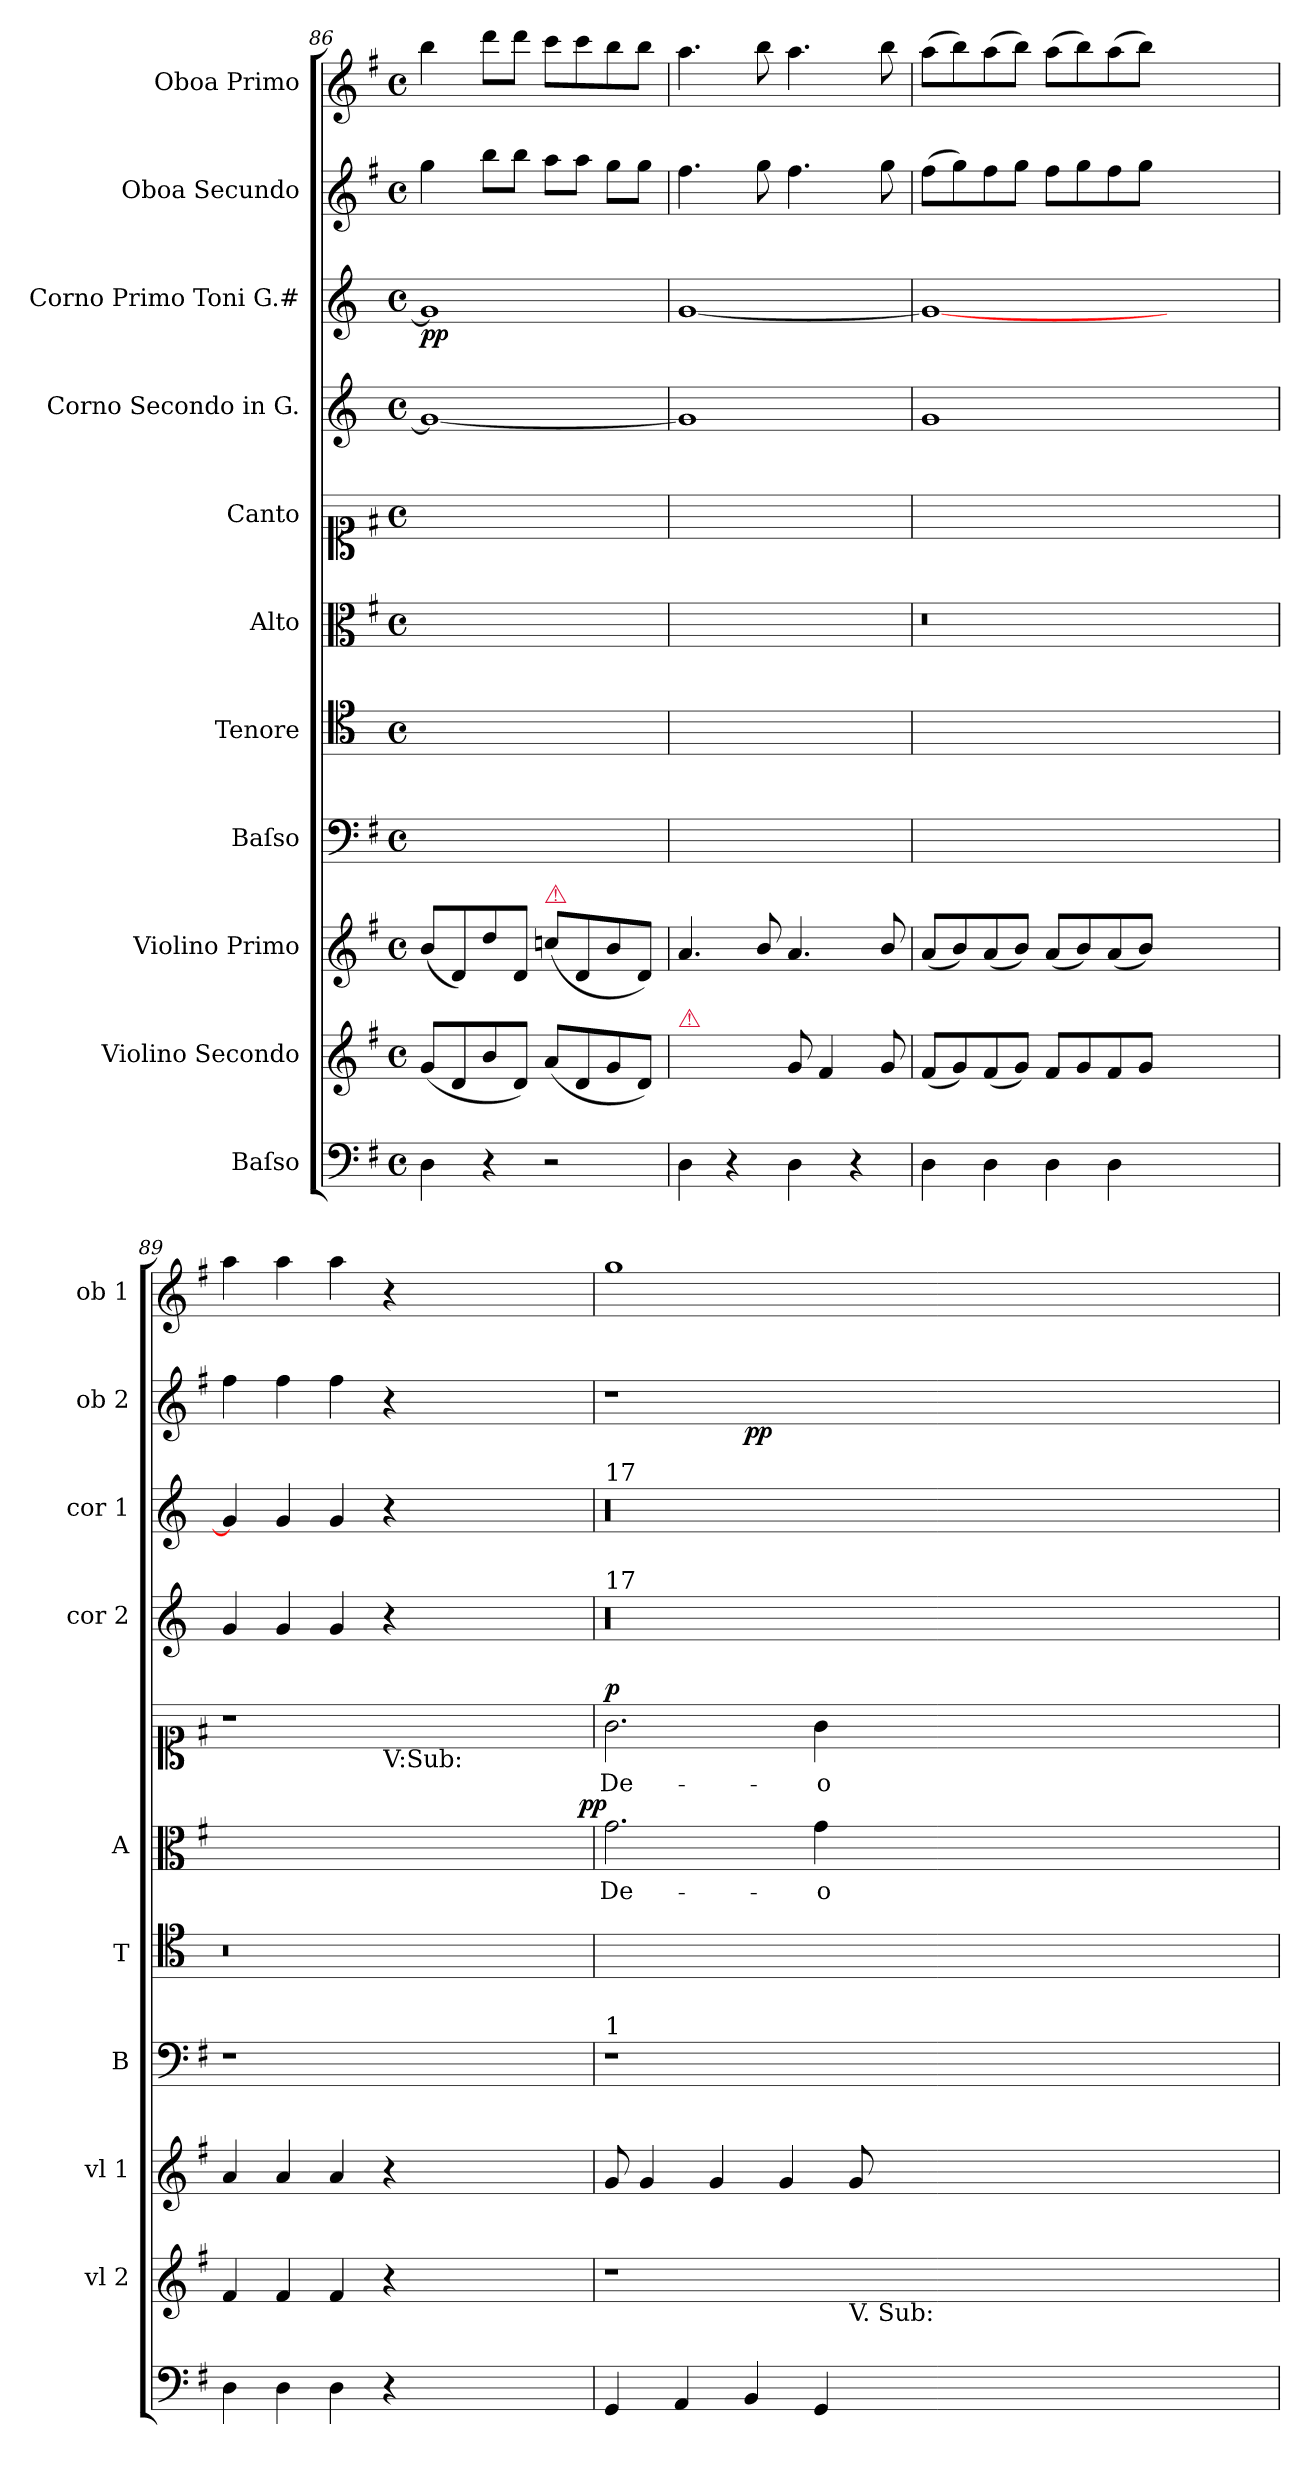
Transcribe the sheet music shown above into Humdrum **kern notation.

**kern	**kern	**kern	**dynam	**kern	**kern	**kern	**text	**dynam	**kern	**text	**dynam	**kern	**kern	**dynam	**kern	**dynam	**kern	**dynam
*part11	*part10	*part9	*part9	*part8	*part7	*part6	*part6	*part6	*part5	*part5	*part5	*part4	*part3	*part3	*part2	*part2	*part1	*part1
*staff11	*staff10	*staff9	*staff9	*staff8	*staff7	*staff6	*staff6	*staff6	*staff5	*staff5	*staff5	*staff4	*staff3	*staff3	*staff2	*staff2	*staff1	*staff1
*I"Baſso	*I"Violino Secondo	*I"Violino Primo	*	*I"Baſso	*I"Tenore	*I"Alto	*	*	*I"Canto	*	*	*I"Corno Secondo in G.	*I"Corno Primo Toni G.#	*	*I"Oboa Secundo	*	*I"Oboa Primo	*
*	*I'vl 2	*I'vl 1	*	*I'B	*I'T	*I'A	*	*	*	*	*	*I'cor 2	*I'cor 1	*	*I'ob 2	*	*I'ob 1	*
*clefF4	*clefG2	*clefG2	*	*clefF4	*clefC4	*clefC3	*	*	*clefC1	*	*	*clefG2	*clefG2	*	*clefG2	*	*clefG2	*
*	*	*	*	*	*	*	*	*	*	*	*	*ITrd3c5	*ITrd3c5	*	*	*	*	*
*k[f#]	*k[f#]	*k[f#]	*	*k[f#]	*k[]	*k[f#]	*	*	*k[f#]	*	*	*k[f#]	*k[f#]	*	*k[f#]	*	*k[f#]	*
*M4/4	*M4/4	*M4/4	*	*M4/4	*M4/4	*M4/4	*	*	*M4/4	*	*	*M4/4	*M4/4	*	*M4/4	*	*M4/4	*
*met(c)	*met(c)	*met(c)	*	*met(c)	*met(c)	*met(c)	*	*	*met(c)	*	*	*met(c)	*met(c)	*	*met(c)	*	*met(c)	*
=86	=86	=86	=86	=86	=86	=86	=86	=86	=86	=86	=86	=86	=86	=86	=86	=86	=86	=86
4D\	(8g/L	(8b/L	.	1ryy	1ryy	1ryy	.	.	1ryy	.	.	1d_	1d]	pp	4gg\	.	4bb\	.
.	8d/	8d/)	.	.	.	.	.	.	.	.	.	.	.	.	.	.	.	.
4r	8b/	8dd/	.	.	.	.	.	.	.	.	.	.	.	.	8bb\L	.	8ddd\L	.
.	8d/J)	8d/J	.	.	.	.	.	.	.	.	.	.	.	.	8bb\J	.	8ddd\J	.
!	!	!LO:TX:a:color=crimson:t=⚠	!	!	!	!	!	!	!	!	!	!	!	!	!	!	!	!
2r	(8a/L	(>8ccn\L	.	.	.	.	.	.	.	.	.	.	.	.	8aa\L	.	8ccc\L	.
.	8d/	8d/	.	.	.	.	.	.	.	.	.	.	.	.	8aa\J	.	8ccc\	.
.	8g/	8b\	.	.	.	.	.	.	.	.	.	.	.	.	8gg\L	.	8bb\	.
.	8d/J)	8d/J)	.	.	.	.	.	.	.	.	.	.	.	.	8gg\J	.	8bb\J	.
=87	=87	=87	=87	=87	=87	=87	=87	=87	=87	=87	=87	=87	=87	=87	=87	=87	=87	=87
!	!LO:TX:a:color=crimson:t=⚠	!	!	!	!	!	!	!	!	!	!	!	!	!	!	!	!	!
4D\	2ryy	4.a/	.	1ryy	1ryy	1ryy	.	.	1ryy	.	.	1d]	[1d	.	4.ff#\	.	4.aa\	.
4r	.	.	.	.	.	.	.	.	.	.	.	.	.	.	.	.	.	.
.	.	8b/	.	.	.	.	.	.	.	.	.	.	.	.	8gg\	.	8bb\	.
4D\	8g/	4.a/	.	.	.	.	.	.	.	.	.	.	.	.	4.ff#\	.	4.aa\	.
.	4f#/	.	.	.	.	.	.	.	.	.	.	.	.	.	.	.	.	.
4r	.	.	.	.	.	.	.	.	.	.	.	.	.	.	.	.	.	.
.	8g/	8b/	.	.	.	.	.	.	.	.	.	.	.	.	8gg\	.	8bb\	.
=88	=88	=88	=88	=88	=88	=88	=88	=88	=88	=88	=88	=88	=88	=88	=88	=88	=88	=88
4D\	(8f#/L	(8a/L	.	0ryy	0ryy	0r	.	.	0ryy	.	.	1d	1d_	.	(8ff#\L	.	(8aa\L	.
.	8g/)	8b/)	.	.	.	.	.	.	.	.	.	.	.	.	8gg\)	.	8bb\)	.
4D\	(8f#/	(8a/	.	.	.	.	.	.	.	.	.	.	.	.	8ff#\	.	(8aa\	.
.	8g/J)	8b/J)	.	.	.	.	.	.	.	.	.	.	.	.	8gg\J	.	8bb\J)	.
4D\	8f#/L	(8a/L	.	.	.	.	.	.	.	.	.	.	.	.	8ff#\L	.	(8aa\L	.
.	8g/	8b/)	.	.	.	.	.	.	.	.	.	.	.	.	8gg\	.	8bb\)	.
4D\	8f#/	(8a/	.	.	.	.	.	.	.	.	.	.	.	.	8ff#\	.	(8aa\	.
.	8g/J	8b/J)	.	.	.	.	.	.	.	.	.	.	.	.	8gg\J	.	8bb\J)	.
1ryy	1ryy	1ryy	.	.	.	.	.	.	.	.	.	1ryy	1ryy	.	1ryy	.	1ryy	.
=89	=89	=89	=89	=89	=89	=89	=89	=89	=89	=89	=89	=89	=89	=89	=89	=89	=89	=89
*	*	*	*	*	*	*	*	*	*^	*	*	*	*	*	*	*	*	*
4D\	4f#/	4a/	.	1r	0r	0ryy	.	.	1r	2.ryy	.	.	4d/	4d/]	.	4ff#\	.	4aa\	.
4D\	4f#/	4a/	.	.	.	.	.	.	.	.	.	.	4d/	4d/	.	4ff#\	.	4aa\	.
4D\	4f#/	4a/	.	.	.	.	.	.	.	.	.	.	4d/	4d/	.	4ff#\	.	4aa\	.
!	!	!	!	!	!	!	!	!	!	!LO:TX:b:t=V&colon;Sub&colon;	!	!	!	!	!	!	!	!	!
4r	4r	4r	.	.	.	.	.	.	.	1ryy	.	.	4r	4r	.	4r	.	4r	.
1ryy	1ryy	1ryy	.	1ryy	.	.	.	.	1ryy	.	.	.	1ryy	1ryy	.	1ryy	.	1ryy	.
.	.	.	.	.	.	.	.	.	.	4ryy	.	.	.	.	.	.	.	.	.
=90	=90	=90	=90	=90	=90	=90	=90	=90	=90	=90	=90	=90	=90	=90	=90	=90	=90	=90	=90
!	!	!	!	!	!	!	!	!	!	!	!	!	!	!	!	!LO:TX:a:t=1	!	!	!
!	!	!	!	!	!	!	!	!	!	!	!	!	!	!LO:TX:a:t=17	!	!	!	!	!
!	!	!	!	!	!	!	!	!	!	!	!	!	!LO:TX:a:t=17	!	!	!	!	!	!
!	!	!	!	!LO:TX:a:t=1	!	!	!	!	!	!	!	!	!	!	!	!	!	!	!
!	!LO:TX:a:t=1	!	!	!	!	!	!	!	!	!	!	!	!	!	!	!	!	!	!
!	!	!	!LO:DY:b	!	!	!	!	!LO:DY:b:rj	!	!	!	!LO:DY:a	!	!	!	!	!	!	!
*	*^	*	*	*	*	*	*	*	*v	*v	*	*	*	*	*	*^	*	*	*
4GG/	1r	2..ryy	8g/	pian&colon;	1r	00ryy	2.g\	De-	pp	2.g\	De-	p.	00r	00r	.	1r	2ryy	.	1gg	pia&colon;
.	.	.	4g/	.	.	.	.	.	.	.	.	.	.	.	.	.	.	.	.	.
4AA/	.	.	.	.	.	.	.	.	.	.	.	.	.	.	.	.	.	.	.	.
.	.	.	4g/	.	.	.	.	.	.	.	.	.	.	.	.	.	.	.	.	.
4BB/	.	.	.	.	.	.	.	.	.	.	.	.	.	.	.	.	2%7ryy	pp	.	.
.	.	.	4g/	.	.	.	.	.	.	.	.	.	.	.	.	.	.	.	.	.
4GG/	.	.	.	.	.	.	4g\	-o	.	4g\	-o	.	.	.	.	.	.	.	.	.
!	!	!LO:TX:b:t=V. Sub&colon;	!	!	!	!	!	!	!	!	!	!	!	!	!	!	!	!	!	!
.	.	1ryy	8g/	.	.	.	.	.	.	.	.	.	.	.	.	.	.	.	.	.
0.ryy	0.ryy	.	0.ryy	.	0.ryy	.	0.ryy	.	.	0.ryy	.	.	.	.	.	0.ryy	.	.	0.ryy	.
.	.	1ryy	.	.	.	.	.	.	.	.	.	.	.	.	.	.	.	.	.	.
.	.	1ryy	.	.	.	.	.	.	.	.	.	.	.	.	.	.	.	.	.	.
.	.	8ryy	.	.	.	.	.	.	.	.	.	.	.	.	.	.	.	.	.	.
*	*v	*v	*	*	*	*	*	*	*	*	*	*	*	*	*	*v	*v	*	*	*
=	=	=	=	=	=	=	=	=	=	=	=	=	=	=	=	=	=	=
*-	*-	*-	*-	*-	*-	*-	*-	*-	*-	*-	*-	*-	*-	*-	*-	*-	*-	*-
